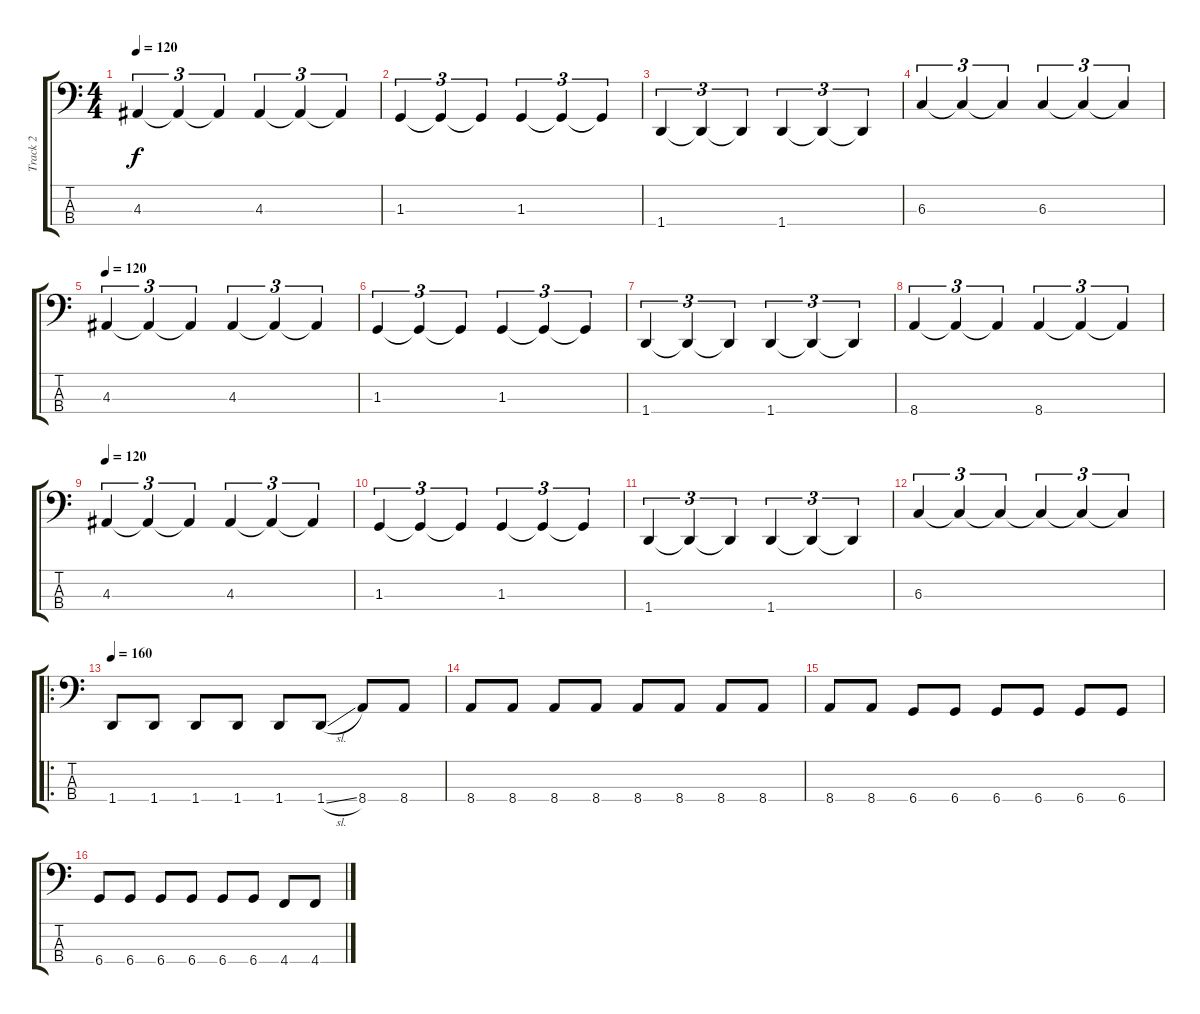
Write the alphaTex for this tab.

\track ("Track 2" "Track 2") {instrument electricbassfinger}
\staff {score tabs}
\tuning (E2 B1 Gb1 Db1) {hide}
\ts (4 4)
\tempo 120
\clef f4
\ks c
4.3.4{tu (3 2) dy f} 4.3{t}.4{tu (3 2)} 4.3{t}.4{tu (3 2)} 4.3.4{tu (3 2)} 4.3{t}.4{tu (3 2)} 4.3{t}.4{tu (3 2)} |
1.3.4{tu (3 2)} 1.3{t}.4{tu (3 2)} 1.3{t}.4{tu (3 2)} 1.3.4{tu (3 2)} 1.3{t}.4{tu (3 2)} 1.3{t}.4{tu (3 2)} |
1.4.4{tu (3 2)} 1.4{t}.4{tu (3 2)} 1.4{t}.4{tu (3 2)} 1.4.4{tu (3 2)} 1.4{t}.4{tu (3 2)} 1.4{t}.4{tu (3 2)} |
6.3.4{tu (3 2)} 6.3{t}.4{tu (3 2)} 6.3{t}.4{tu (3 2)} 6.3.4{tu (3 2)} 6.3{t}.4{tu (3 2)} 6.3{t}.4{tu (3 2)} |
\tempo 120
4.3.4{tu (3 2)} 4.3{t}.4{tu (3 2)} 4.3{t}.4{tu (3 2)} 4.3.4{tu (3 2)} 4.3{t}.4{tu (3 2)} 4.3{t}.4{tu (3 2)} |
1.3.4{tu (3 2)} 1.3{t}.4{tu (3 2)} 1.3{t}.4{tu (3 2)} 1.3.4{tu (3 2)} 1.3{t}.4{tu (3 2)} 1.3{t}.4{tu (3 2)} |
1.4.4{tu (3 2)} 1.4{t}.4{tu (3 2)} 1.4{t}.4{tu (3 2)} 1.4.4{tu (3 2)} 1.4{t}.4{tu (3 2)} 1.4{t}.4{tu (3 2)} |
8.4.4{tu (3 2)} 8.4{t}.4{tu (3 2)} 8.4{t}.4{tu (3 2)} 8.4.4{tu (3 2)} 8.4{t}.4{tu (3 2)} 8.4{t}.4{tu (3 2)} |
\tempo 120
4.3.4{tu (3 2)} 4.3{t}.4{tu (3 2)} 4.3{t}.4{tu (3 2)} 4.3.4{tu (3 2)} 4.3{t}.4{tu (3 2)} 4.3{t}.4{tu (3 2)} |
1.3.4{tu (3 2)} 1.3{t}.4{tu (3 2)} 1.3{t}.4{tu (3 2)} 1.3.4{tu (3 2)} 1.3{t}.4{tu (3 2)} 1.3{t}.4{tu (3 2)} |
1.4.4{tu (3 2)} 1.4{t}.4{tu (3 2)} 1.4{t}.4{tu (3 2)} 1.4.4{tu (3 2)} 1.4{t}.4{tu (3 2)} 1.4{t}.4{tu (3 2)} |
6.3.4{tu (3 2)} 6.3{t}.4{tu (3 2)} 6.3{t}.4{tu (3 2)} 6.3{t}.4{tu (3 2)} 6.3{t}.4{tu (3 2)} 6.3{t}.4{tu (3 2)} |
\ro
\tempo 160
1.4.8 1.4.8 1.4.8 1.4.8 1.4.8 1.4{sl}.8 8.4.8 8.4.8 |
8.4.8 8.4.8 8.4.8 8.4.8 8.4.8 8.4.8 8.4.8 8.4.8 |
8.4.8 8.4.8 6.4.8 6.4.8 6.4.8 6.4.8 6.4.8 6.4.8 |
6.4.8 6.4.8 6.4.8 6.4.8 6.4.8 6.4.8 4.4.8 4.4.8
